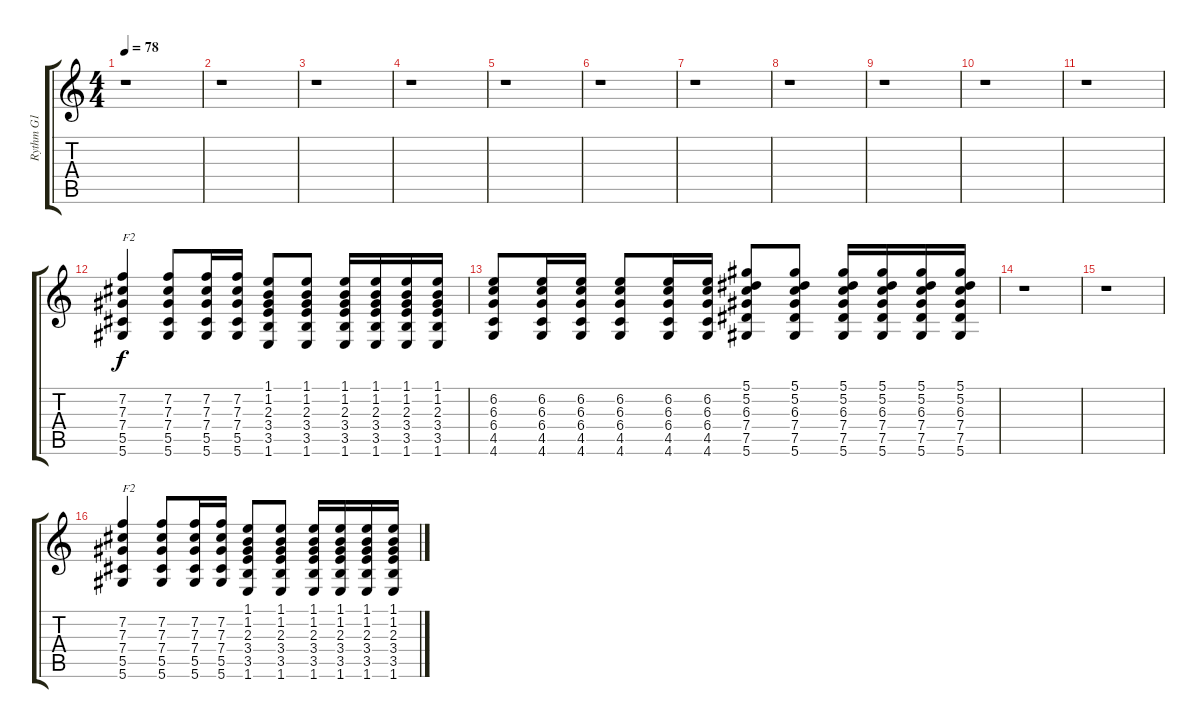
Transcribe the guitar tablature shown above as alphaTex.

\track ("Rythm G1" "Rythm G1") {instrument overdrivenguitar}
\staff {score tabs}
\tuning (Eb4 Bb3 Gb3 Db3 Ab2 Eb2) {hide}
\ts (4 4)
\tempo 78
\clef g2
\ks c
r.1{dy f} |
r.1 |
r.1 |
r.1 |
r.1 |
r.1 |
r.1 |
r.1 |
r.1 |
r.1 |
r.1 |
(7.2 7.3 7.4 5.5 5.6).4{txt "F2"} (7.2 7.3 7.4 5.5 5.6).8 (7.2 7.3 7.4 5.5 5.6).16 (7.2 7.3 7.4 5.5 5.6).16 (1.1 1.2 2.3 3.4 3.5 1.6).8 (1.1 1.2 2.3 3.4 3.5 1.6).8 (1.1 1.2 2.3 3.4 3.5 1.6).16 (1.1 1.2 2.3 3.4 3.5 1.6).16 (1.1 1.2 2.3 3.4 3.5 1.6).16 (1.1 1.2 2.3 3.4 3.5 1.6).16 |
(6.2 6.3 6.4 4.5 4.6).8 (6.2 6.3 6.4 4.5 4.6).16 (6.2 6.3 6.4 4.5 4.6).16 (6.2 6.3 6.4 4.5 4.6).8 (6.2 6.3 6.4 4.5 4.6).16 (6.2 6.3 6.4 4.5 4.6).16 (5.1 5.2 6.3 7.4 7.5 5.6).8 (5.1 5.2 6.3 7.4 7.5 5.6).8 (5.1 5.2 6.3 7.4 7.5 5.6).16 (5.1 5.2 6.3 7.4 7.5 5.6).16 (5.1 5.2 6.3 7.4 7.5 5.6).16 (5.1 5.2 6.3 7.4 7.5 5.6).16 |
r.1 |
r.1 |
(7.2 7.3 7.4 5.5 5.6).4{txt "F2"} (7.2 7.3 7.4 5.5 5.6).8 (7.2 7.3 7.4 5.5 5.6).16 (7.2 7.3 7.4 5.5 5.6).16 (1.1 1.2 2.3 3.4 3.5 1.6).8 (1.1 1.2 2.3 3.4 3.5 1.6).8 (1.1 1.2 2.3 3.4 3.5 1.6).16 (1.1 1.2 2.3 3.4 3.5 1.6).16 (1.1 1.2 2.3 3.4 3.5 1.6).16 (1.1 1.2 2.3 3.4 3.5 1.6).16
